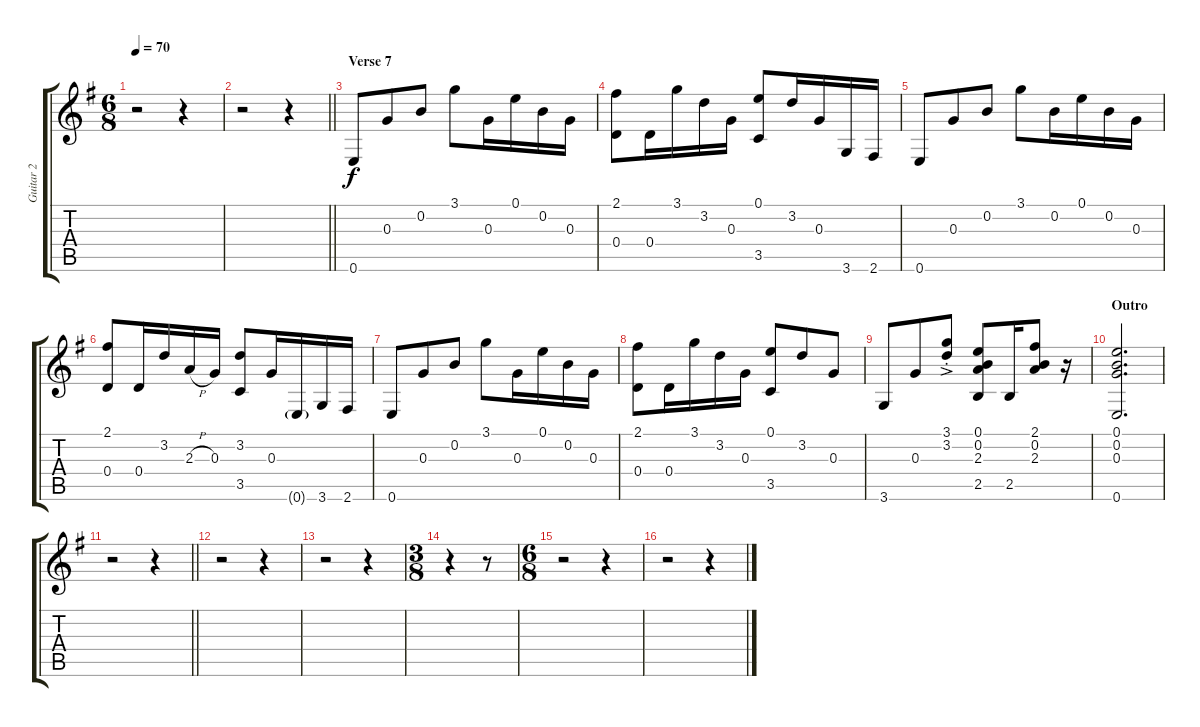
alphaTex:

\track ("Guitar 2" "Guitar 2") {instrument electricguitarclean}
\staff {score tabs}
\tuning (E4 B3 G3 D3 A2 E2) {hide}
\ts (6 8)
\tempo 70
\clef g2
\ks g
r.2{dy f} r.4 |
\barLineRight lightlight
r.2 r.4 |
\section ("" "Verse 7")
0.6.8 0.3.8 0.2.8 3.1.8 0.3.16 0.1.16 0.2.16 0.3.16 |
(2.1 0.4).8 0.4.16 3.1.16 3.2.16 0.3.16 (0.1 3.5).8 3.2.16 0.3.16 3.6.16 2.6.16 |
0.6.8 0.3.8 0.2.8 3.1.8 0.2.16 0.1.16 0.2.16 0.3.16 |
(2.1 0.4).8 0.4.16 3.2.16 2.3{h}.16 0.3.16 (3.2 3.5).8 0.3.16 0.6{g}.16 3.6.16 2.6.16 |
0.6.8 0.3.8 0.2.8 3.1.8 0.3.16 0.1.16 0.2.16 0.3.16 |
(2.1 0.4).8 0.4.16 3.1.16 3.2.16 0.3.16 (0.1 3.5).8 3.2.8 0.3.8 |
3.6.8 0.3.8 (3.1{ac st} 3.2).8 (0.1 0.2 2.3 2.5).8 2.5.16 (2.1 0.2 2.3).8 r.16 |
\section ("" "Outro")
(0.1 0.2 0.3 0.6).2{d} |
\barLineRight lightlight
r.2 r.4 |
r.2 r.4 |
r.2 r.4 |
\ts (3 8)
r.4 r.8 |
\ts (6 8)
r.2 r.4 |
r.2 r.4
